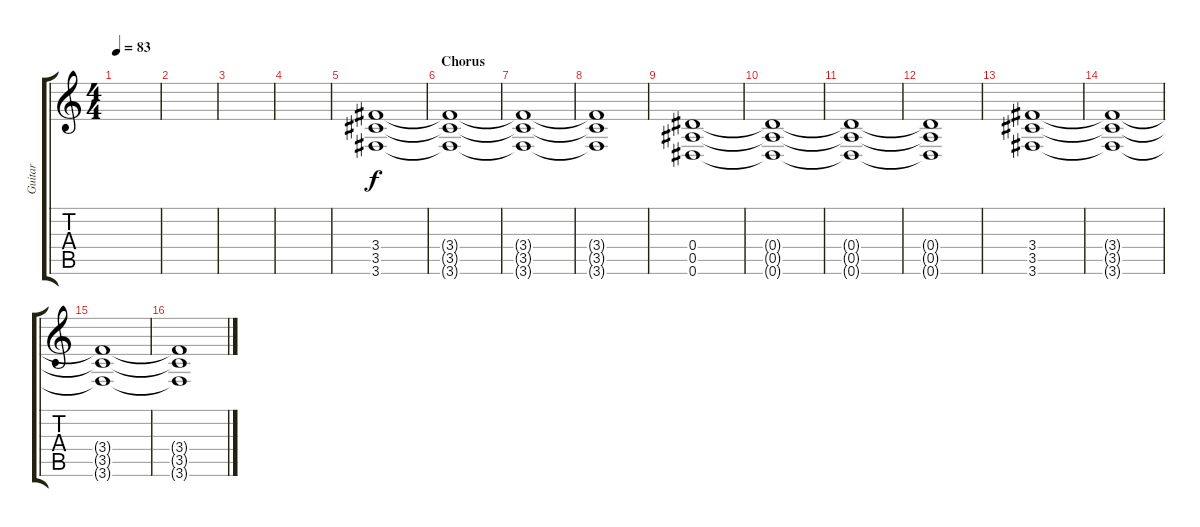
\track ("Guitar" "Guitar") {instrument distortionguitar}
\staff {score tabs}
\tuning (F4 C4 Ab3 Eb3 Bb2 Eb2) {hide}
\ts (4 4)
\tempo 83
\clef g2
\ks c
|
|
|
|
(3.4 3.5 3.6).1 |
\section ("" "Chorus")
(3.4{t} 3.5{t} 3.6{t}).1 |
(3.4{t} 3.5{t} 3.6{t}).1 |
(3.4{t} 3.5{t} 3.6{t}).1 |
(0.4 0.5 0.6).1 |
(0.4{t} 0.5{t} 0.6{t}).1 |
(0.4{t} 0.5{t} 0.6{t}).1 |
(0.4{t} 0.5{t} 0.6{t}).1 |
(3.4 3.5 3.6).1 |
(3.4{t} 3.5{t} 3.6{t}).1 |
(3.4{t} 3.5{t} 3.6{t}).1 |
(3.4{t} 3.5{t} 3.6{t}).1
